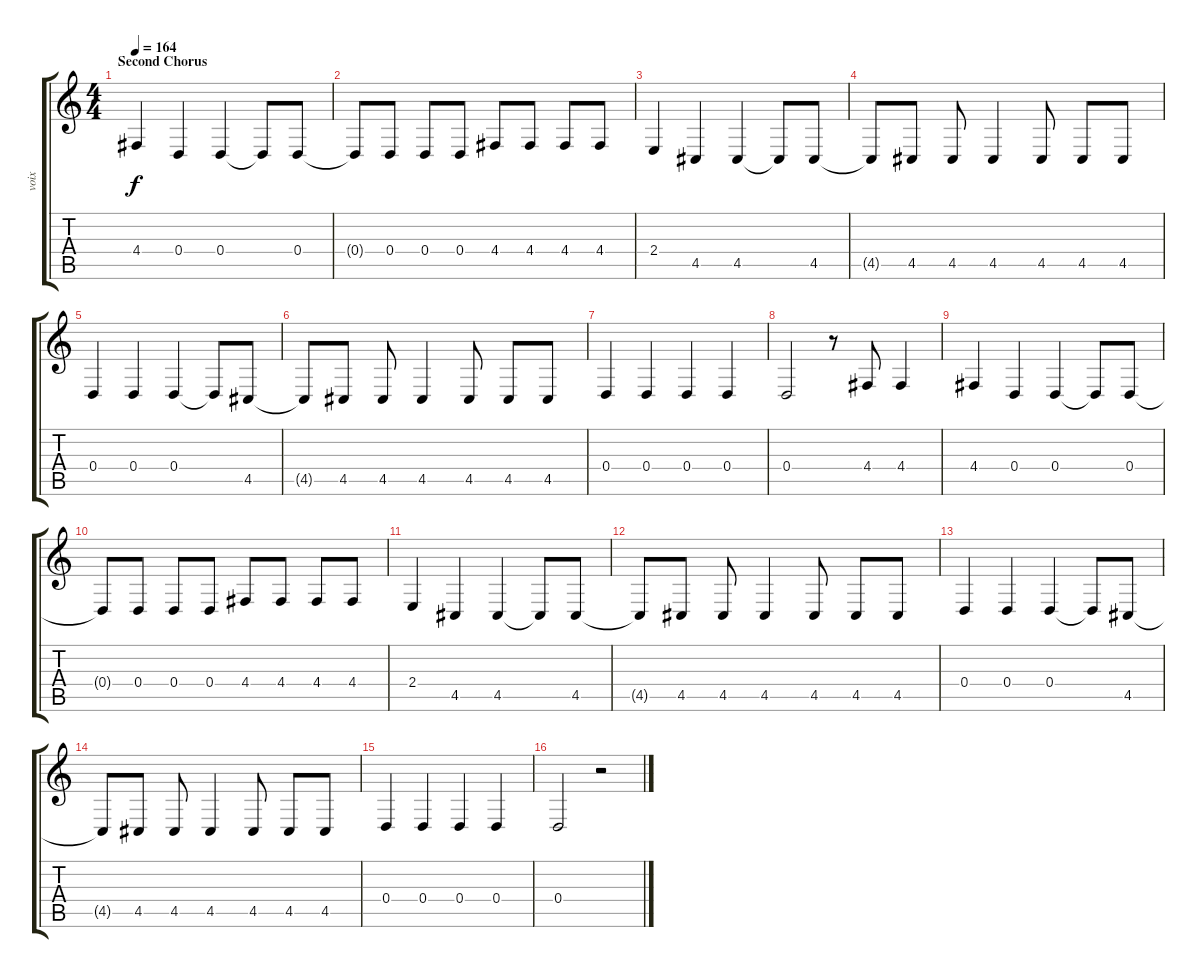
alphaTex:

\track ("voix" "voix") {instrument lead8bassandlead}
\staff {score tabs}
\tuning (E4 B3 G3 D3 A2 E2) {hide}
\ts (4 4)
\section ("" "Second Chorus")
\tempo 164
\clef g2
\ks c
4.4.4{dy f} 0.4.4 0.4.4 0.4{t}.8 0.4.8 |
0.4{t}.8 0.4.8 0.4.8 0.4.8 4.4.8 4.4.8 4.4.8 4.4.8 |
2.4.4 4.5.4 4.5.4 4.5{t}.8 4.5.8 |
4.5{t}.8 4.5.8 4.5.8 4.5.4 4.5.8 4.5.8 4.5.8 |
0.4.4 0.4.4 0.4.4 0.4{t}.8 4.5.8 |
4.5{t}.8 4.5.8 4.5.8 4.5.4 4.5.8 4.5.8 4.5.8 |
0.4.4 0.4.4 0.4.4 0.4.4 |
0.4.2 r.8 4.4.8 4.4.4 |
4.4.4 0.4.4 0.4.4 0.4{t}.8 0.4.8 |
0.4{t}.8 0.4.8 0.4.8 0.4.8 4.4.8 4.4.8 4.4.8 4.4.8 |
2.4.4 4.5.4 4.5.4 4.5{t}.8 4.5.8 |
4.5{t}.8 4.5.8 4.5.8 4.5.4 4.5.8 4.5.8 4.5.8 |
0.4.4 0.4.4 0.4.4 0.4{t}.8 4.5.8 |
4.5{t}.8 4.5.8 4.5.8 4.5.4 4.5.8 4.5.8 4.5.8 |
0.4.4 0.4.4 0.4.4 0.4.4 |
0.4.2 r.2
